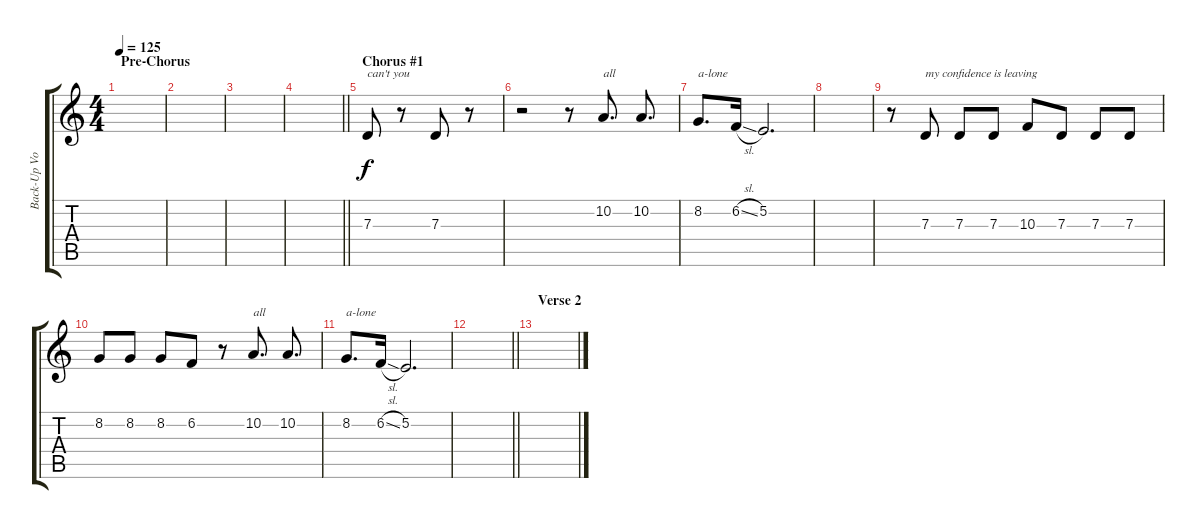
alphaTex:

\track ("Back-Up Vocals" "Back-Up Vo") {instrument pad4choir}
\staff {score tabs}
\tuning (E4 B3 G3 D3 A2 E2) {hide}
\ts (4 4)
\section ("" "Pre-Chorus")
\tempo 125
\clef g2
\ks c
|
|
|
\barLineRight lightlight
|
\section ("" "Chorus #1")
7.3.8{txt "can't you"} r.8 7.3.8 r.8 |
r.2 r.8 10.2.8{d txt "all "} 10.2.8{d} |
8.2.8{d txt "a-lone"} 6.2{sl}.16 5.2.2{d} |
|
r.8 7.3.8{txt "my confidence is leaving "} 7.3.8 7.3.8 10.3.8 7.3.8 7.3.8 7.3.8 |
8.2.8 8.2.8 8.2.8 6.2.8 r.8 10.2.8{d txt "all "} 10.2.8{d} |
8.2.8{d txt "a-lone"} 6.2{sl}.16 5.2.2{d} |
\barLineRight lightlight
|
\section ("" "Verse 2")
